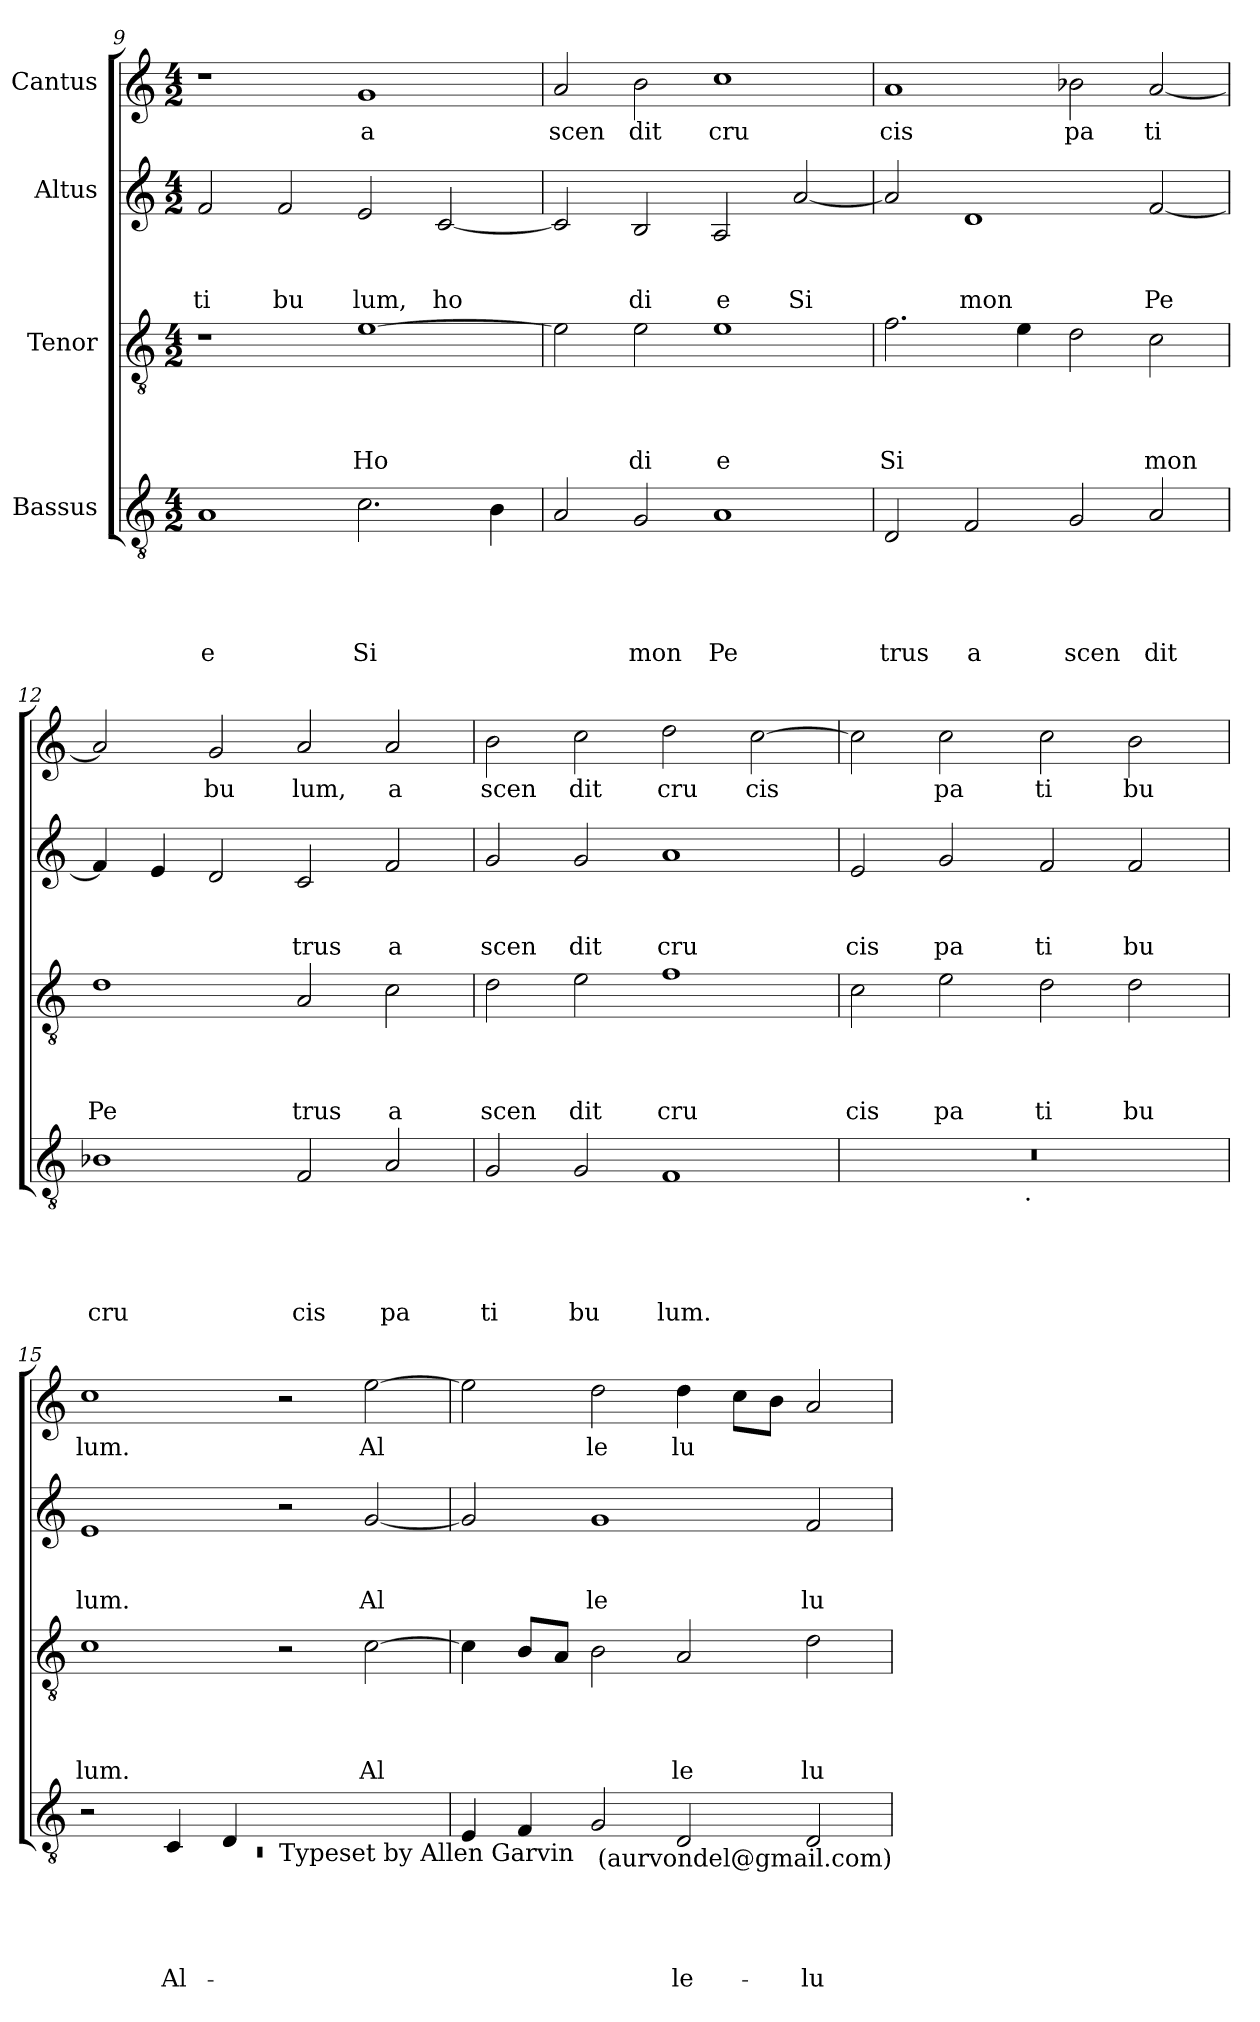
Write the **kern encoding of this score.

**kern	**text	**text	**text	**text	**text	**kern	**text	**text	**text	**text	**kern	**text	**text	**text	**kern	**text
*part4	*part4	*part4	*part4	*part4	*part4	*part3	*part3	*part3	*part3	*part3	*part2	*part2	*part2	*part2	*part1	*part1
*staff4	*staff4	*staff4	*staff4	*staff4	*staff4	*staff3	*staff3	*staff3	*staff3	*staff3	*staff2	*staff2	*staff2	*staff2	*staff1	*staff1
*I"Bassus	*	*	*	*	*	*I"Tenor	*	*	*	*	*I"Altus	*	*	*	*I"Cantus	*
*clefGv2	*	*	*	*	*	*clefGv2	*	*	*	*	*clefG2	*	*	*	*clefG2	*
*k[]	*	*	*	*	*	*k[]	*	*	*	*	*k[]	*	*	*	*k[]	*
*C:	*	*	*	*	*	*C:	*	*	*	*	*C:	*	*	*	*C:	*
*M4/2	*	*	*	*	*	*M4/2	*	*	*	*	*M4/2	*	*	*	*M4/2	*
=9	=9	=9	=9	=9	=9	=9	=9	=9	=9	=9	=9	=9	=9	=9	=9	=9
!	!	!	!	!	!LO:LY:b	!	!	!	!	!	!	!	!	!LO:LY:b	!	!
1A	.	.	.	.	e	1r	.	.	.	.	2f/	.	.	ti	1r	.
!	!	!	!	!	!	!	!	!	!	!	!	!	!	!LO:LY:b	!	!
.	.	.	.	.	.	.	.	.	.	.	2f/	.	.	bu	.	.
!	!	!	!	!	!LO:LY:b	!	!	!	!	!LO:LY:b	!	!	!	!LO:LY:b	!	!LO:LY:b
2.c\	.	.	.	.	Si	[>1e	.	.	.	Ho	2e/	.	.	lum,	1g	a
!	!	!	!	!	!	!	!	!	!	!	!	!	!	!LO:LY:b	!	!
.	.	.	.	.	.	.	.	.	.	.	[<2c/	.	.	ho	.	.
4B\	.	.	.	.	.	.	.	.	.	.	.	.	.	.	.	.
=10	=10	=10	=10	=10	=10	=10	=10	=10	=10	=10	=10	=10	=10	=10	=10	=10
!	!	!	!	!	!	!	!	!	!	!	!	!	!	!	!	!LO:LY:b
2A/	.	.	.	.	.	2e\]	.	.	.	.	2c/]	.	.	.	2a/	scen
!	!	!	!	!	!LO:LY:b	!	!	!	!	!LO:LY:b	!	!	!	!LO:LY:b	!	!LO:LY:b
2G/	.	.	.	.	mon	2e\	.	.	.	di	2B/	.	.	di	2b\	dit
!	!	!	!	!	!LO:LY:b	!	!	!	!	!LO:LY:b	!	!	!	!LO:LY:b	!	!LO:LY:b
1A	.	.	.	.	Pe	1e	.	.	.	e	2A/	.	.	e	1cc	cru
!	!	!	!	!	!	!	!	!	!	!	!	!	!	!LO:LY:b	!	!
.	.	.	.	.	.	.	.	.	.	.	[<2a/	.	.	Si	.	.
=11	=11	=11	=11	=11	=11	=11	=11	=11	=11	=11	=11	=11	=11	=11	=11	=11
!	!	!	!	!	!LO:LY:b	!	!	!	!	!LO:LY:b	!	!	!	!	!	!LO:LY:b
2D/	.	.	.	.	trus	2.f\	.	.	.	Si	2a/]	.	.	.	1a	cis
!	!	!	!	!	!LO:LY:b	!	!	!	!	!	!	!	!	!LO:LY:b	!	!
2F/	.	.	.	.	a	.	.	.	.	.	1d	.	.	mon	.	.
.	.	.	.	.	.	4e\	.	.	.	.	.	.	.	.	.	.
!	!	!	!	!	!LO:LY:b	!	!	!	!	!	!	!	!	!	!	!LO:LY:b
2G/	.	.	.	.	scen	2d\	.	.	.	.	.	.	.	.	2b-X\	pa
!	!	!	!	!	!LO:LY:b	!	!	!	!	!LO:LY:b	!	!	!	!LO:LY:b	!	!LO:LY:b
2A/	.	.	.	.	dit	2c\	.	.	.	mon	[<2f/	.	.	Pe	[<2a/	ti
=12	=12	=12	=12	=12	=12	=12	=12	=12	=12	=12	=12	=12	=12	=12	=12	=12
!	!	!	!	!	!LO:LY:b	!	!	!	!	!LO:LY:b	!	!	!	!	!	!
1B-X	.	.	.	.	cru	1d	.	.	.	Pe	4f/]	.	.	.	2a/]	.
.	.	.	.	.	.	.	.	.	.	.	4e/	.	.	.	.	.
!	!	!	!	!	!	!	!	!	!	!	!	!	!	!	!	!LO:LY:b
.	.	.	.	.	.	.	.	.	.	.	2d/	.	.	.	2g/	bu
!	!	!	!	!	!LO:LY:b	!	!	!	!	!LO:LY:b	!	!	!	!LO:LY:b	!	!LO:LY:b
2F/	.	.	.	.	cis	2A/	.	.	.	trus	2c/	.	.	trus	2a/	lum,
!	!	!	!	!	!LO:LY:b	!	!	!	!	!LO:LY:b	!	!	!	!LO:LY:b	!	!LO:LY:b
2A/	.	.	.	.	pa	2c\	.	.	.	a	2f/	.	.	a	2a/	a
=13	=13	=13	=13	=13	=13	=13	=13	=13	=13	=13	=13	=13	=13	=13	=13	=13
!	!	!	!	!	!LO:LY:b	!	!	!	!	!LO:LY:b	!	!	!	!LO:LY:b	!	!LO:LY:b
2G/	.	.	.	.	ti	2d\	.	.	.	scen	2g/	.	.	scen	2b\	scen
!	!	!	!	!	!LO:LY:b	!	!	!	!	!LO:LY:b	!	!	!	!LO:LY:b	!	!LO:LY:b
2G/	.	.	.	.	bu	2e\	.	.	.	dit	2g/	.	.	dit	2cc\	dit
!	!	!	!	!	!LO:LY:b	!	!	!	!	!LO:LY:b	!	!	!	!LO:LY:b	!	!LO:LY:b
1F	.	.	.	.	lum.	1f	.	.	.	cru	1a	.	.	cru	2dd\	cru
!	!	!	!	!	!	!	!	!	!	!	!	!	!	!	!	!LO:LY:b
.	.	.	.	.	.	.	.	.	.	.	.	.	.	.	[<2cc\	cis
!!LO:LB:g=z
=14	=14	=14	=14	=14	=14	=14	=14	=14	=14	=14	=14	=14	=14	=14	=14	=14
!	!	!	!	!	!	!	!	!	!	!LO:LY:b	!	!	!	!LO:LY:b	!	!
*^	*	*	*	*	*	*	*	*	*	*	*	*	*	*	*	*
0r	2ryy	.	.	.	.	.	2c\	.	.	.	cis	2e/	.	.	cis	2cc\]	.
!	!	!	!	!	!	!	!	!	!	!	!LO:LY:b	!	!	!	!LO:LY:b	!	!LO:LY:b
.	4...ryy	.	.	.	.	.	2e\	.	.	.	pa	2g/	.	.	pa	2cc\	pa
!	!LO:TX:b:t=.	!	!	!	!	!	!	!	!	!	!	!	!	!	!	!	!
.	1ryy	.	.	.	.	.	.	.	.	.	.	.	.	.	.	.	.
!	!	!	!	!	!	!	!	!	!	!	!LO:LY:b	!	!	!	!LO:LY:b	!	!LO:LY:b
.	.	.	.	.	.	.	2d\	.	.	.	ti	2f/	.	.	ti	2cc\	ti
!	!	!	!	!	!	!	!	!	!	!	!LO:LY:b	!	!	!	!LO:LY:b	!	!LO:LY:b
.	.	.	.	.	.	.	2d\	.	.	.	bu	2f/	.	.	bu	2b\	bu
.	32ryy	.	.	.	.	.	.	.	.	.	.	.	.	.	.	.	.
=15	=15	=15	=15	=15	=15	=15	=15	=15	=15	=15	=15	=15	=15	=15	=15	=15	=15
!	!LO:N:vis=1	!	!	!	!	!	!	!	!	!	!LO:LY:b	!	!	!	!LO:LY:b	!	!LO:LY:b
*	*^	*	*	*	*	*	*	*	*	*	*	*	*	*	*	*	*
0ryy	0rC	2r	.	.	.	.	.	1c	.	.	.	lum.	1e	.	.	lum.	1cc	lum.
!	!	!	!	!	!	!	!LO:LY:b	!	!	!	!	!	!	!	!	!	!	!
.	.	4C/	.	.	.	.	Al-	.	.	.	.	.	.	.	.	.	.	.
.	.	4D/	.	.	.	.	.	.	.	.	.	.	.	.	.	.	.	.
!	!	!LO:TX:b:t=Typeset by Allen Garvin	!	!	!	!	!	!	!	!	!	!	!	!	!	!	!	!
.	.	1ryy	.	.	.	.	.	2r	.	.	.	.	2r	.	.	.	2r	.
!	!	!	!	!	!	!	!	!	!	!	!	!LO:LY:b	!	!	!	!LO:LY:b	!	!LO:LY:b
.	.	.	.	.	.	.	.	[>2c\	.	.	.	Al	[<2g/	.	.	Al	[>2ee\	Al
*v	*v	*v	*	*	*	*	*	*	*	*	*	*	*	*	*	*	*	*
=16	=16	=16	=16	=16	=16	=16	=16	=16	=16	=16	=16	=16	=16	=16	=16	=16
4E/	.	.	.	.	.	4c\]	.	.	.	.	2g/]	.	.	.	2ee\]	.
4F/	.	.	.	.	.	8B/L	.	.	.	.	.	.	.	.	.	.
.	.	.	.	.	.	8A/J	.	.	.	.	.	.	.	.	.	.
!	!	!	!	!	!	!	!	!	!	!	!	!	!	!LO:LY:b	!	!LO:LY:b
2G/	.	.	.	.	.	2B\	.	.	.	.	1g	.	.	le	2dd\	le
!	!	!	!	!	!LO:LY:b	!	!	!	!	!LO:LY:b	!	!	!	!	!	!LO:LY:b
2D/	.	.	.	.	-le-	2A/	.	.	.	le	.	.	.	.	4dd\	lu
.	.	.	.	.	.	.	.	.	.	.	.	.	.	.	8cc\L	.
.	.	.	.	.	.	.	.	.	.	.	.	.	.	.	8b\J	.
!	!	!	!	!	!LO:LY:b	!	!	!	!	!LO:LY:b	!	!	!	!LO:LY:b	!	!
2D/	.	.	.	.	-lu-	2d\	.	.	.	lu	2f/	.	.	lu	2a/	.
!LO:TX:b:t=(aurvondel@gmail.com)	!	!	!	!	!	!	!	!	!	!	!	!	!	!	!	!
=	=	=	=	=	=	=	=	=	=	=	=	=	=	=	=	=
*-	*-	*-	*-	*-	*-	*-	*-	*-	*-	*-	*-	*-	*-	*-	*-	*-
